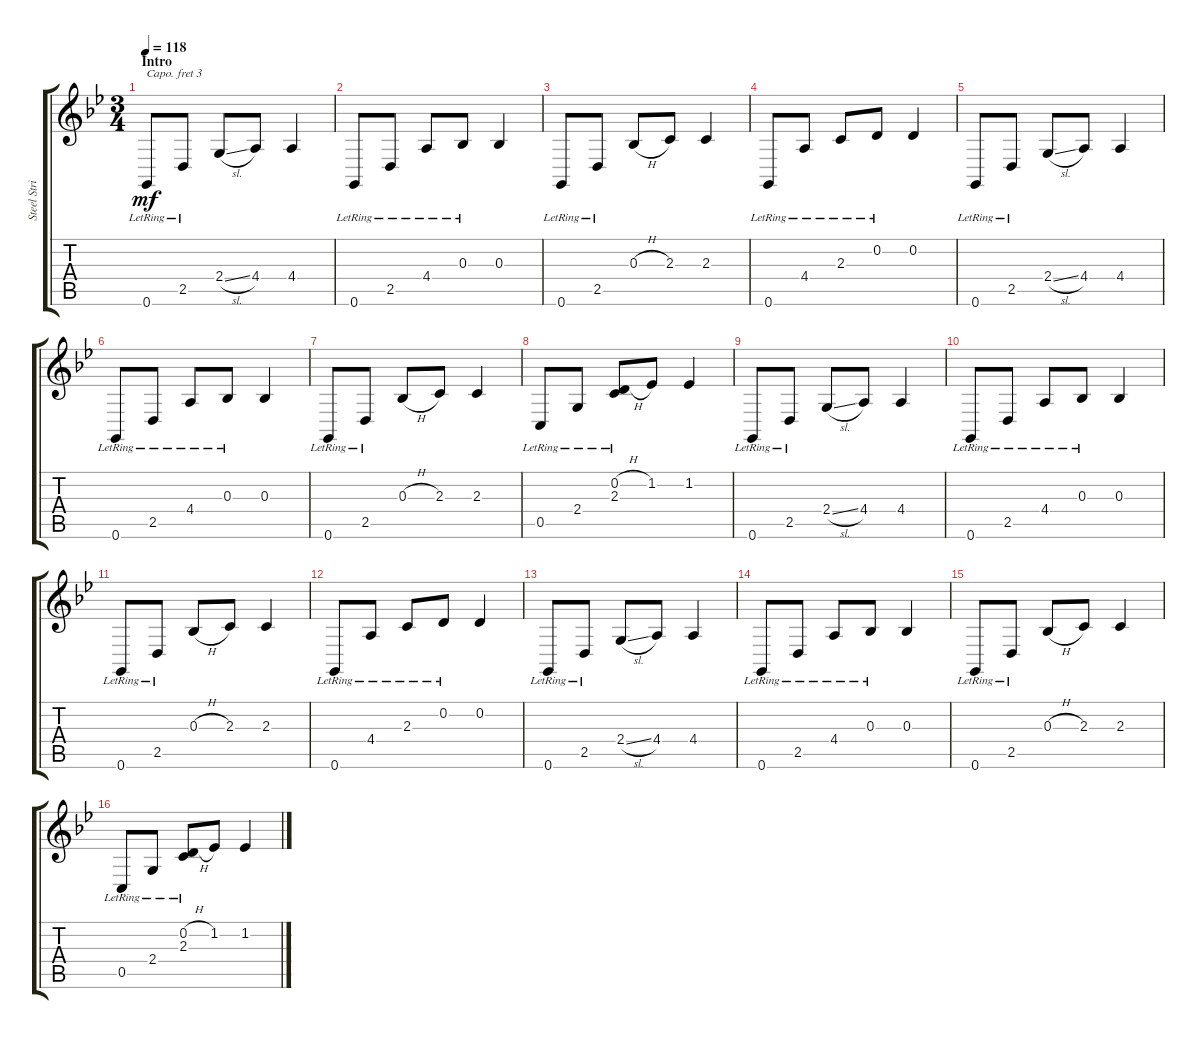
\track ("Steel String Guitar" "Steel Stri") {instrument voiceoohs}
\staff {score tabs}
\capo 3
\tuning (E4 B3 G3 D3 A2 E2) {hide}
\ts (3 4)
\section ("" "Intro")
\tempo 118
\clef g2
\ks gminor
0.6{lr}.8{dy mf instrument voiceoohs} 2.5{lr}.8 2.4{sl}.8 4.4.8 4.4.4 |
0.6{lr}.8 2.5{lr}.8 4.4{lr}.8 0.3{lr}.8 0.3.4 |
0.6{lr}.8 2.5{lr}.8 0.3{h}.8 2.3.8 2.3.4 |
0.6{lr}.8 4.4{lr}.8 2.3{lr}.8 0.2{lr}.8 0.2.4 |
0.6{lr}.8 2.5{lr}.8 2.4{sl}.8 4.4.8 4.4.4 |
0.6{lr}.8 2.5{lr}.8 4.4{lr}.8 0.3{lr}.8 0.3.4 |
0.6{lr}.8 2.5{lr}.8 0.3{h}.8 2.3.8 2.3.4 |
0.5{lr}.8 2.4{lr}.8 (0.2{h} 2.3{lr}).8 1.2.8 1.2.4 |
0.6{lr}.8 2.5{lr}.8 2.4{sl}.8 4.4.8 4.4.4 |
0.6{lr}.8 2.5{lr}.8 4.4{lr}.8 0.3{lr}.8 0.3.4 |
0.6{lr}.8 2.5{lr}.8 0.3{h}.8 2.3.8 2.3.4 |
0.6{lr}.8 4.4{lr}.8 2.3{lr}.8 0.2{lr}.8 0.2.4 |
0.6{lr}.8 2.5{lr}.8 2.4{sl}.8 4.4.8 4.4.4 |
0.6{lr}.8 2.5{lr}.8 4.4{lr}.8 0.3{lr}.8 0.3.4 |
0.6{lr}.8 2.5{lr}.8 0.3{h}.8 2.3.8 2.3.4 |
0.5{lr}.8 2.4{lr}.8 (0.2{h} 2.3{lr}).8 1.2.8 1.2.4
